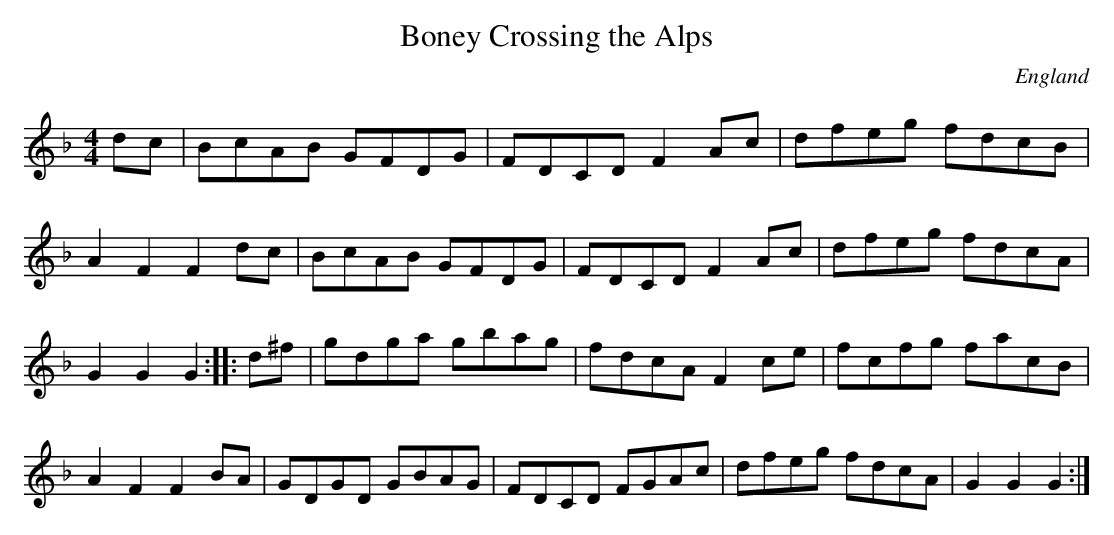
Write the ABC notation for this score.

X:1
T:Boney Crossing the Alps
M:4/4
O:England
K:F major
dc|\
BcAB GFDG| FDCD F2Ac| dfeg fdcB| A2F2 F2 dc|\
BcAB GFDG| FDCD F2Ac| dfeg fdcA| G2G2 G2::\
d^f|\
gdga gbag| fdcA F2ce| fcfg facB| A2F2 F2 BA|\
GDGD GBAG| FDCD FGAc| dfeg fdcA| G2G2 G2:|
